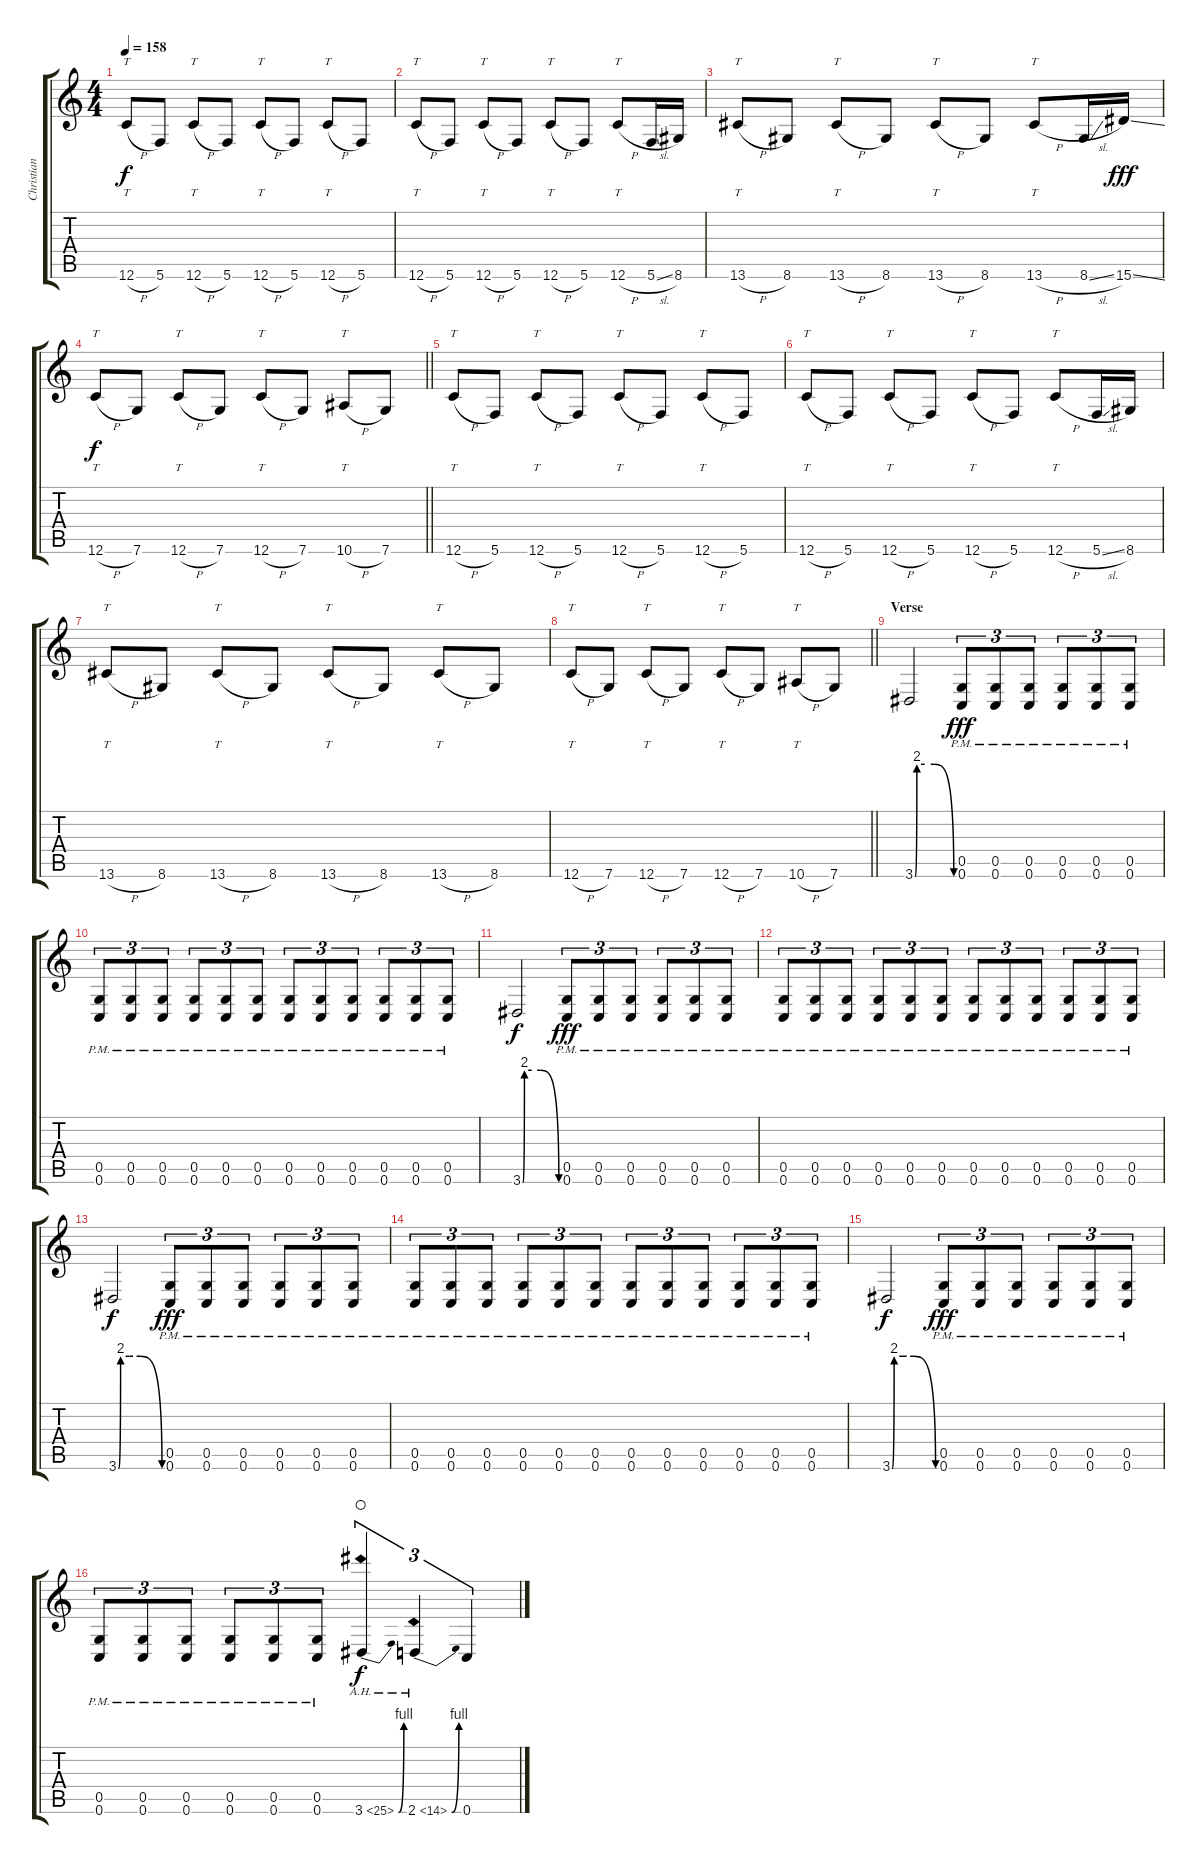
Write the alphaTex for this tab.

\track ("Christian Andreu" "Christian ") {instrument distortionguitar}
\staff {score tabs}
\tuning (D4 A3 F3 C3 G2 C2) {hide}
\ts (4 4)
\section ("" "")
\tempo 158
\clef g2
\ks c
12.6{h}.8{tt dy f} 5.6.8 12.6{h}.8{tt} 5.6.8 12.6{h}.8{tt} 5.6.8 12.6{h}.8{tt} 5.6.8 |
12.6{h}.8{tt} 5.6.8 12.6{h}.8{tt} 5.6.8 12.6{h}.8{tt} 5.6.8 12.6{h}.8{tt} 5.6{sl}.16 8.6.16 |
13.6{h}.8{tt} 8.6.8 13.6{h}.8{tt} 8.6.8 13.6{h}.8{tt} 8.6.8 13.6{h}.8{tt} 8.6{sl}.16 15.6{ss}.16{dy fff} |
\barLineRight lightlight
12.6{h}.8{tt dy f} 7.6.8 12.6{h}.8{tt} 7.6.8 12.6{h}.8{tt} 7.6.8 10.6{h}.8{tt} 7.6.8 |
12.6{h}.8{tt} 5.6.8 12.6{h}.8{tt} 5.6.8 12.6{h}.8{tt} 5.6.8 12.6{h}.8{tt} 5.6.8 |
12.6{h}.8{tt} 5.6.8 12.6{h}.8{tt} 5.6.8 12.6{h}.8{tt} 5.6.8 12.6{h}.8{tt} 5.6{sl}.16 8.6.16 |
13.6{h}.8{tt} 8.6.8 13.6{h}.8{tt} 8.6.8 13.6{h}.8{tt} 8.6.8 13.6{h}.8{tt} 8.6.8 |
\barLineRight lightlight
12.6{h}.8{tt} 7.6.8 12.6{h}.8{tt} 7.6.8 12.6{h}.8{tt} 7.6.8 10.6{h}.8{tt} 7.6.8 |
\section ("" "Verse")
3.6{be (custom 0 0 3 8 15 8 30 8 60 0)}.2 (0.5{pm} 0.6{pm}).8{tu (3 2) dy fff} (0.5{pm} 0.6{pm}).8{tu (3 2)} (0.5{pm} 0.6{pm}).8{tu (3 2)} (0.5{pm} 0.6{pm}).8{tu (3 2)} (0.5{pm} 0.6{pm}).8{tu (3 2)} (0.5{pm} 0.6{pm}).8{tu (3 2)} |
(0.5{pm} 0.6{pm}).8{tu (3 2)} (0.5{pm} 0.6{pm}).8{tu (3 2)} (0.5{pm} 0.6{pm}).8{tu (3 2)} (0.5{pm} 0.6{pm}).8{tu (3 2)} (0.5{pm} 0.6{pm}).8{tu (3 2)} (0.5{pm} 0.6{pm}).8{tu (3 2)} (0.5{pm} 0.6{pm}).8{tu (3 2)} (0.5{pm} 0.6{pm}).8{tu (3 2)} (0.5{pm} 0.6{pm}).8{tu (3 2)} (0.5{pm} 0.6{pm}).8{tu (3 2)} (0.5{pm} 0.6{pm}).8{tu (3 2)} (0.5{pm} 0.6{pm}).8{tu (3 2)} |
3.6{be (custom 0 0 3 8 15 8 30 8 60 0)}.2{dy f} (0.5{pm} 0.6{pm}).8{tu (3 2) dy fff} (0.5{pm} 0.6{pm}).8{tu (3 2)} (0.5{pm} 0.6{pm}).8{tu (3 2)} (0.5{pm} 0.6{pm}).8{tu (3 2)} (0.5{pm} 0.6{pm}).8{tu (3 2)} (0.5{pm} 0.6{pm}).8{tu (3 2)} |
(0.5{pm} 0.6{pm}).8{tu (3 2)} (0.5{pm} 0.6{pm}).8{tu (3 2)} (0.5{pm} 0.6{pm}).8{tu (3 2)} (0.5{pm} 0.6{pm}).8{tu (3 2)} (0.5{pm} 0.6{pm}).8{tu (3 2)} (0.5{pm} 0.6{pm}).8{tu (3 2)} (0.5{pm} 0.6{pm}).8{tu (3 2)} (0.5{pm} 0.6{pm}).8{tu (3 2)} (0.5{pm} 0.6{pm}).8{tu (3 2)} (0.5{pm} 0.6{pm}).8{tu (3 2)} (0.5{pm} 0.6{pm}).8{tu (3 2)} (0.5{pm} 0.6{pm}).8{tu (3 2)} |
3.6{be (custom 0 0 3 8 15 8 30 8 60 0)}.2{dy f} (0.5{pm} 0.6{pm}).8{tu (3 2) dy fff} (0.5{pm} 0.6{pm}).8{tu (3 2)} (0.5{pm} 0.6{pm}).8{tu (3 2)} (0.5{pm} 0.6{pm}).8{tu (3 2)} (0.5{pm} 0.6{pm}).8{tu (3 2)} (0.5{pm} 0.6{pm}).8{tu (3 2)} |
(0.5{pm} 0.6{pm}).8{tu (3 2)} (0.5{pm} 0.6{pm}).8{tu (3 2)} (0.5{pm} 0.6{pm}).8{tu (3 2)} (0.5{pm} 0.6{pm}).8{tu (3 2)} (0.5{pm} 0.6{pm}).8{tu (3 2)} (0.5{pm} 0.6{pm}).8{tu (3 2)} (0.5{pm} 0.6{pm}).8{tu (3 2)} (0.5{pm} 0.6{pm}).8{tu (3 2)} (0.5{pm} 0.6{pm}).8{tu (3 2)} (0.5{pm} 0.6{pm}).8{tu (3 2)} (0.5{pm} 0.6{pm}).8{tu (3 2)} (0.5{pm} 0.6{pm}).8{tu (3 2)} |
3.6{be (custom 0 0 3 8 15 8 30 8 60 0)}.2{dy f} (0.5{pm} 0.6{pm}).8{tu (3 2) dy fff} (0.5{pm} 0.6{pm}).8{tu (3 2)} (0.5{pm} 0.6{pm}).8{tu (3 2)} (0.5{pm} 0.6{pm}).8{tu (3 2)} (0.5{pm} 0.6{pm}).8{tu (3 2)} (0.5{pm} 0.6{pm}).8{tu (3 2)} |
(0.5{pm} 0.6{pm}).8{tu (3 2)} (0.5{pm} 0.6{pm}).8{tu (3 2)} (0.5{pm} 0.6{pm}).8{tu (3 2)} (0.5{pm} 0.6{pm}).8{tu (3 2)} (0.5{pm} 0.6{pm}).8{tu (3 2)} (0.5{pm} 0.6{pm}).8{tu (3 2)} 3.6{be (bend 0 0 60 4) ah 22}.4{tu (3 2) dy f waho} 2.6{be (bend 0 0 60 4) ah 12}.4{tu (3 2)} 0.6.4{tu (3 2)}
